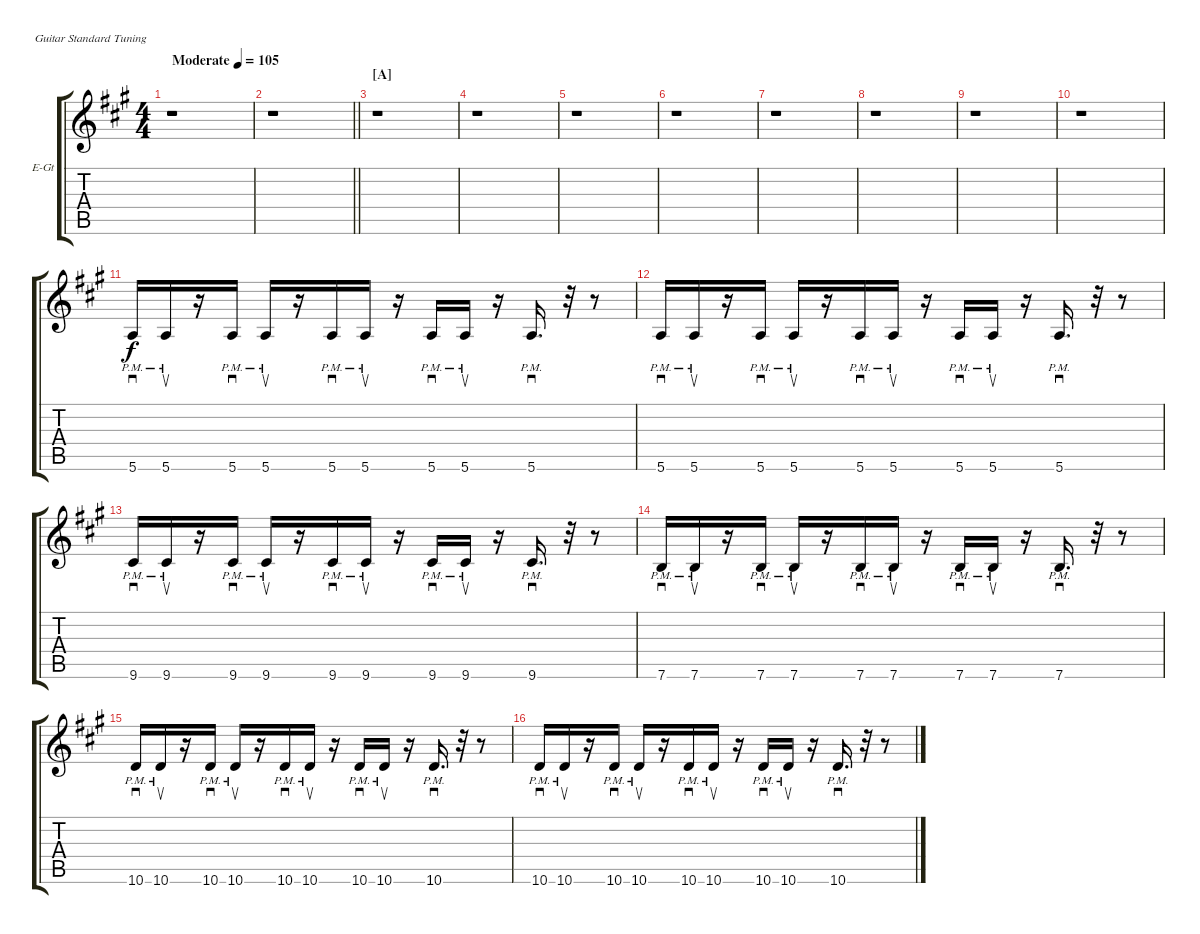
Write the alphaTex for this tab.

\bracketExtendMode groupsimilarinstruments
\firstSystemTrackNameOrientation horizontal
\otherSystemsTrackNameOrientation horizontal
\track ("Albert Hammond Jr." "E-Gt") {instrument overdrivenguitar}
\staff {score tabs}
\tuning (E4 B3 G3 D3 A2 E2)
\ts (4 4)
\beaming (8 2 2 2 2)
\tempo (105 "Moderate")
\clef g2
\ks a
r.1{dy f instrument overdrivenguitar} |
\barLineRight lightlight
r.1 |
\section ("A" "")
r.1 |
r.1 |
r.1 |
r.1 |
r.1 |
r.1 |
r.1 |
r.1 |
5.6{pm}.16{sd} 5.6{pm}.16{su} r.16 5.6{pm}.16{sd} 5.6{pm}.16{su} r.16 5.6{pm}.16{sd} 5.6{pm}.16{su} r.16 5.6{pm}.16{sd} 5.6{pm}.16{su} r.16 5.6{pm}.16{d sd} r.32 r.8 |
5.6{pm}.16{sd} 5.6{pm}.16{su} r.16 5.6{pm}.16{sd} 5.6{pm}.16{su} r.16 5.6{pm}.16{sd} 5.6{pm}.16{su} r.16 5.6{pm}.16{sd} 5.6{pm}.16{su} r.16 5.6{pm}.16{d sd} r.32 r.8 |
9.6{pm}.16{sd} 9.6{pm}.16{su} r.16 9.6{pm}.16{sd} 9.6{pm}.16{su} r.16 9.6{pm}.16{sd} 9.6{pm}.16{su} r.16 9.6{pm}.16{sd} 9.6{pm}.16{su} r.16 9.6{pm}.16{d sd} r.32 r.8 |
7.6{pm}.16{sd} 7.6{pm}.16{su} r.16 7.6{pm}.16{sd} 7.6{pm}.16{su} r.16 7.6{pm}.16{sd} 7.6{pm}.16{su} r.16 7.6{pm}.16{sd} 7.6{pm}.16{su} r.16 7.6{pm}.16{d sd} r.32 r.8 |
10.6{pm}.16{sd} 10.6{pm}.16{su} r.16 10.6{pm}.16{sd} 10.6{pm}.16{su} r.16 10.6{pm}.16{sd} 10.6{pm}.16{su} r.16 10.6{pm}.16{sd} 10.6{pm}.16{su} r.16 10.6{pm}.16{d sd} r.32 r.8 |
10.6{pm}.16{sd} 10.6{pm}.16{su} r.16 10.6{pm}.16{sd} 10.6{pm}.16{su} r.16 10.6{pm}.16{sd} 10.6{pm}.16{su} r.16 10.6{pm}.16{sd} 10.6{pm}.16{su} r.16 10.6{pm}.16{d sd} r.32 r.8
